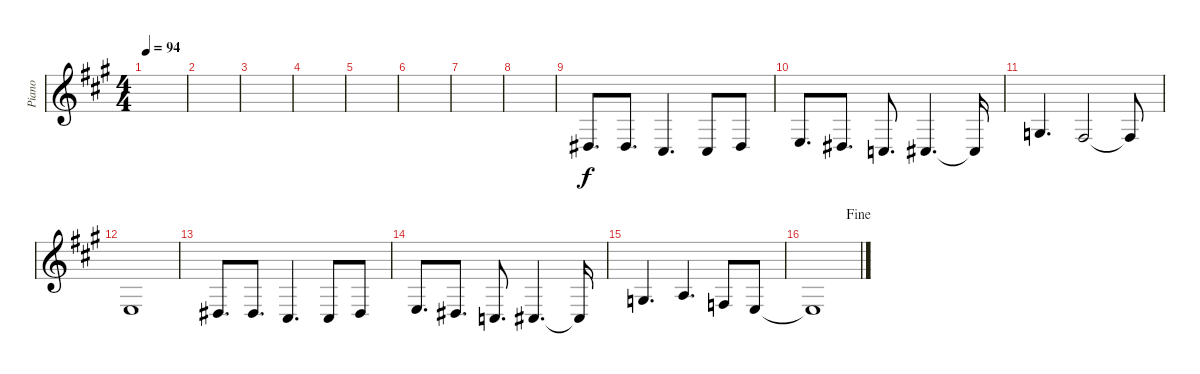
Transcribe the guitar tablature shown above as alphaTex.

\track ("Piano" "Piano") {instrument brightacousticpiano}
\staff {score}
\tuning (A4 B3 G3 D3 A2 E2) {hide}
\ts (4 4)
\tempo 94
\clef g2
\ks a
|
|
|
|
|
|
|
|
1.4.8{d} 1.4.8{d} 4.5.4{d} 4.5.8 1.4.8 |
2.4.8{d} 1.4.8{d} 3.5.8{d} 4.5.4{d} 4.5{t}.16 |
0.3.4{d} 4.4.2 4.4{t}.8 |
2.4.1 |
1.4.8{d} 1.4.8{d} 4.5.4{d} 4.5.8 1.4.8 |
2.4.8{d} 1.4.8{d} 3.5.8{d} 4.5.4{d} 4.5{t}.16 |
0.3.4{d} 2.3.4{d} 3.4.8 2.4.8 |
\jump fine
2.4{t}.1
